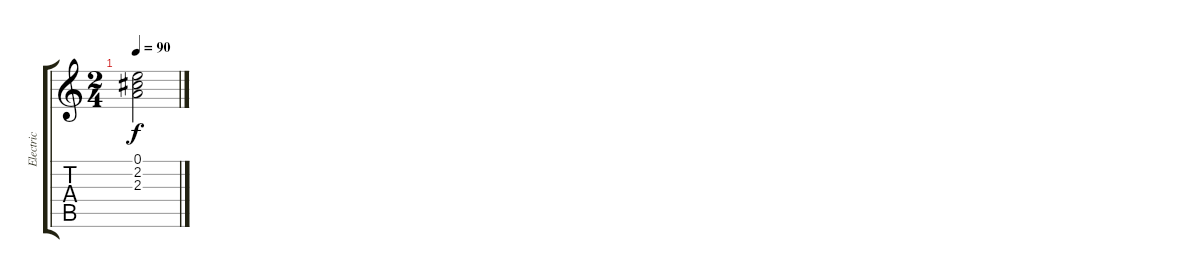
\track ("Electric" "Electric") {instrument overdrivenguitar}
\staff {score tabs}
\tuning (E4 B3 G3 D3 A2 E2) {hide}
\ts (2 4)
\tempo 90
\clef g2
\ks c
(0.1 2.2 2.3).2{dy f}
